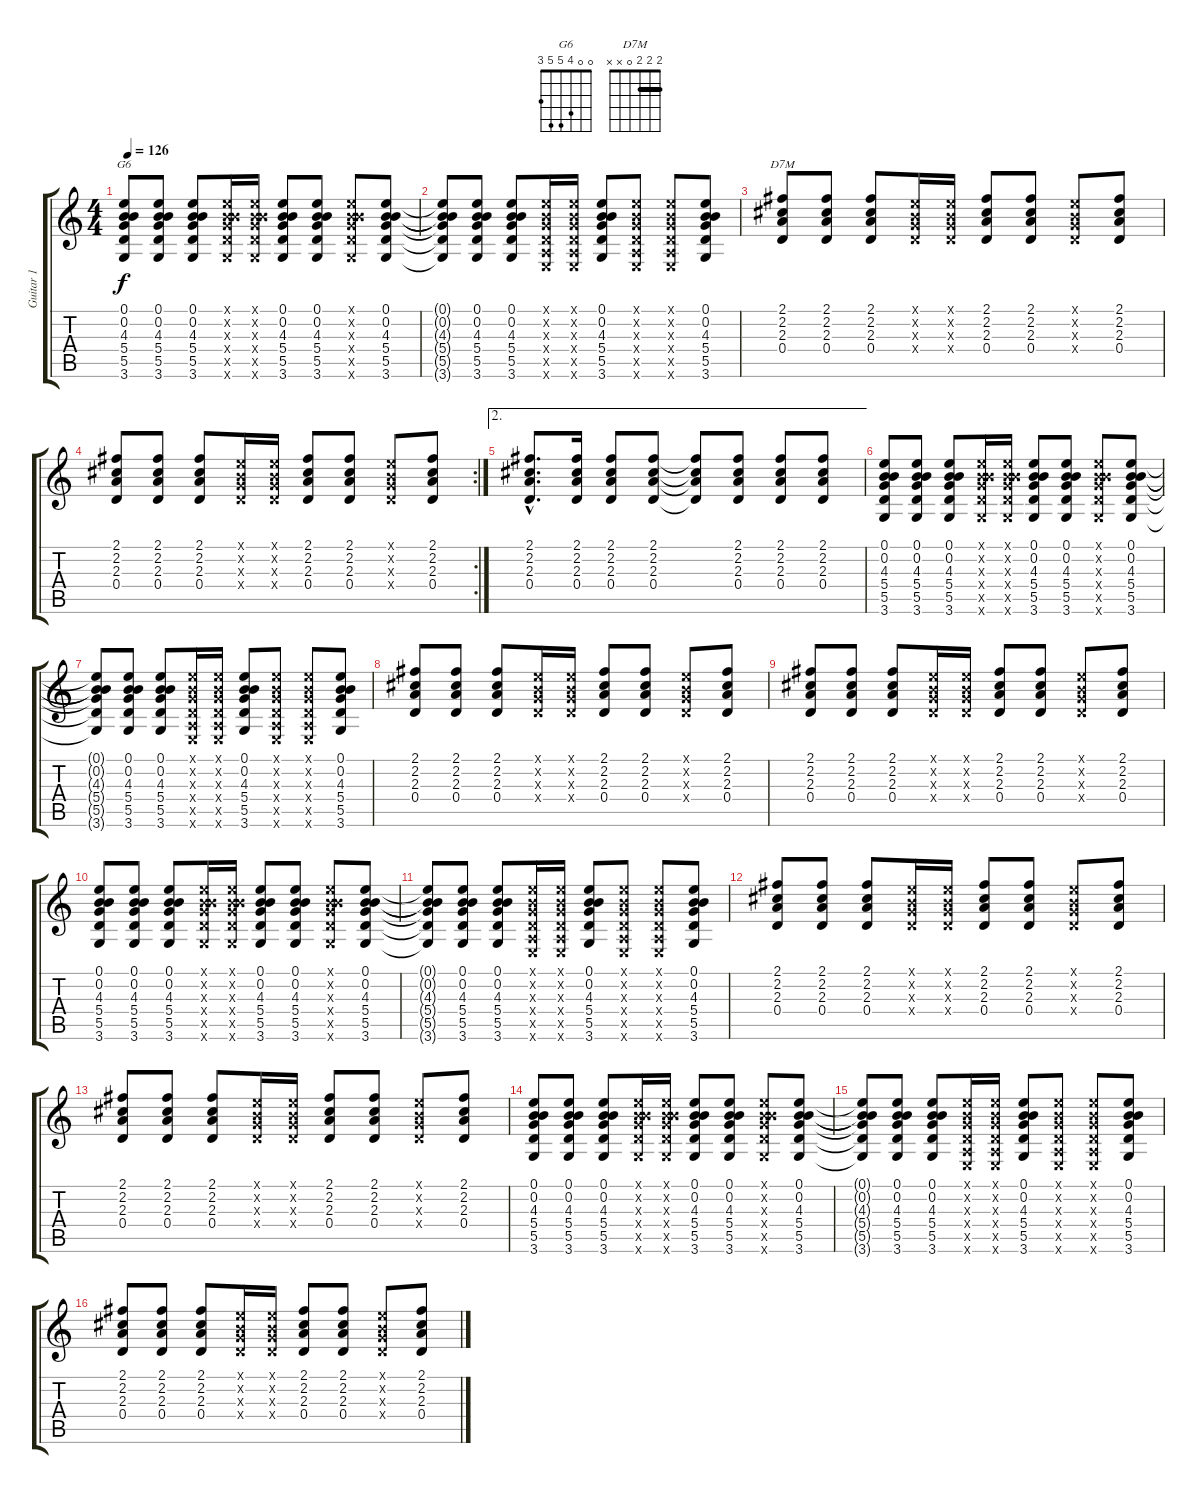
\track ("Guitar 1" "Guitar 1") {instrument acousticguitarsteel}
\staff {score tabs}
\tuning (E4 B3 G3 D3 A2 E2) {hide}
\chord ("G6" 0 0 4 5 5 3)
\chord ("D7M" 2 2 2 0 x x) {barre 2}
\ts (4 4)
\tempo 126
\clef g2
\ks c
(0.1 0.2 4.3 5.4 5.5 3.6).8{ch "G6" dy f} (0.1 0.2 4.3 5.4 5.5 3.6).8 (0.1 0.2 4.3 5.4 5.5 3.6).8 (0.1{x} 0.2{x} 4.3{x} 5.4{x} 5.5{x} 3.6{x}).16 (0.1{x} 0.2{x} 4.3{x} 5.4{x} 5.5{x} 3.6{x}).16 (0.1 0.2 4.3 5.4 5.5 3.6).8 (0.1 0.2 4.3 5.4 5.5 3.6).8 (0.1{x} 0.2{x} 4.3{x} 5.4{x} 5.5{x} 3.6{x}).8 (0.1 0.2 4.3 5.4 5.5 3.6).8 |
(0.1{t} 0.2{t} 4.3{t} 5.4{t} 5.5{t} 3.6{t}).8 (0.1 0.2 4.3 5.4 5.5 3.6).8 (0.1 0.2 4.3 5.4 5.5 3.6).8 (0.1{x} 0.2{x} 0.3{x} 0.4{x} 0.5{x} 0.6{x}).16 (0.1{x} 0.2{x} 0.3{x} 0.4{x} 0.5{x} 0.6{x}).16 (0.1 0.2 4.3 5.4 5.5 3.6).8 (0.1{x} 0.2{x} 0.3{x} 0.4{x} 0.5{x} 0.6{x}).8 (0.1{x} 0.2{x} 0.3{x} 0.4{x} 0.5{x} 0.6{x}).8 (0.1 0.2 4.3 5.4 5.5 3.6).8 |
(2.1 2.2 2.3 0.4).8{ch "D7M"} (2.1 2.2 2.3 0.4).8 (2.1 2.2 2.3 0.4).8 (0.1{x} 0.2{x} 0.3{x} 0.4{x}).16 (0.1{x} 0.2{x} 0.3{x} 0.4{x}).16 (2.1 2.2 2.3 0.4).8 (2.1 2.2 2.3 0.4).8 (0.1{x} 0.2{x} 0.3{x} 0.4{x}).8 (2.1 2.2 2.3 0.4).8 |
\rc 2
(2.1 2.2 2.3 0.4).8 (2.1 2.2 2.3 0.4).8 (2.1 2.2 2.3 0.4).8 (0.1{x} 0.2{x} 0.3{x} 0.4{x}).16 (0.1{x} 0.2{x} 0.3{x} 0.4{x}).16 (2.1 2.2 2.3 0.4).8 (2.1 2.2 2.3 0.4).8 (0.1{x} 0.2{x} 0.3{x} 0.4{x}).8 (2.1 2.2 2.3 0.4).8 |
\ae 2
(2.1{hac} 2.2{hac} 2.3{hac} 0.4{hac}).8{d} (2.1 2.2 2.3 0.4).16 (2.1 2.2 2.3 0.4).8 (2.1 2.2 2.3 0.4).8 (2.1{t} 2.2{t} 2.3{t} 0.4{t}).8 (2.1 2.2 2.3 0.4).8 (2.1 2.2 2.3 0.4).8 (2.1 2.2 2.3 0.4).8 |
(0.1 0.2 4.3 5.4 5.5 3.6).8 (0.1 0.2 4.3 5.4 5.5 3.6).8 (0.1 0.2 4.3 5.4 5.5 3.6).8 (0.1{x} 0.2{x} 4.3{x} 5.4{x} 5.5{x} 3.6{x}).16 (0.1{x} 0.2{x} 4.3{x} 5.4{x} 5.5{x} 3.6{x}).16 (0.1 0.2 4.3 5.4 5.5 3.6).8 (0.1 0.2 4.3 5.4 5.5 3.6).8 (0.1{x} 0.2{x} 4.3{x} 5.4{x} 5.5{x} 3.6{x}).8 (0.1 0.2 4.3 5.4 5.5 3.6).8 |
(0.1{t} 0.2{t} 4.3{t} 5.4{t} 5.5{t} 3.6{t}).8 (0.1 0.2 4.3 5.4 5.5 3.6).8 (0.1 0.2 4.3 5.4 5.5 3.6).8 (0.1{x} 0.2{x} 0.3{x} 0.4{x} 0.5{x} 0.6{x}).16 (0.1{x} 0.2{x} 0.3{x} 0.4{x} 0.5{x} 0.6{x}).16 (0.1 0.2 4.3 5.4 5.5 3.6).8 (0.1{x} 0.2{x} 0.3{x} 0.4{x} 0.5{x} 0.6{x}).8 (0.1{x} 0.2{x} 0.3{x} 0.4{x} 0.5{x} 0.6{x}).8 (0.1 0.2 4.3 5.4 5.5 3.6).8 |
(2.1 2.2 2.3 0.4).8 (2.1 2.2 2.3 0.4).8 (2.1 2.2 2.3 0.4).8 (0.1{x} 0.2{x} 0.3{x} 0.4{x}).16 (0.1{x} 0.2{x} 0.3{x} 0.4{x}).16 (2.1 2.2 2.3 0.4).8 (2.1 2.2 2.3 0.4).8 (0.1{x} 0.2{x} 0.3{x} 0.4{x}).8 (2.1 2.2 2.3 0.4).8 |
(2.1 2.2 2.3 0.4).8 (2.1 2.2 2.3 0.4).8 (2.1 2.2 2.3 0.4).8 (0.1{x} 0.2{x} 0.3{x} 0.4{x}).16 (0.1{x} 0.2{x} 0.3{x} 0.4{x}).16 (2.1 2.2 2.3 0.4).8 (2.1 2.2 2.3 0.4).8 (0.1{x} 0.2{x} 0.3{x} 0.4{x}).8 (2.1 2.2 2.3 0.4).8 |
(0.1 0.2 4.3 5.4 5.5 3.6).8 (0.1 0.2 4.3 5.4 5.5 3.6).8 (0.1 0.2 4.3 5.4 5.5 3.6).8 (0.1{x} 0.2{x} 4.3{x} 5.4{x} 5.5{x} 3.6{x}).16 (0.1{x} 0.2{x} 4.3{x} 5.4{x} 5.5{x} 3.6{x}).16 (0.1 0.2 4.3 5.4 5.5 3.6).8 (0.1 0.2 4.3 5.4 5.5 3.6).8 (0.1{x} 0.2{x} 4.3{x} 5.4{x} 5.5{x} 3.6{x}).8 (0.1 0.2 4.3 5.4 5.5 3.6).8 |
(0.1{t} 0.2{t} 4.3{t} 5.4{t} 5.5{t} 3.6{t}).8 (0.1 0.2 4.3 5.4 5.5 3.6).8 (0.1 0.2 4.3 5.4 5.5 3.6).8 (0.1{x} 0.2{x} 0.3{x} 0.4{x} 0.5{x} 0.6{x}).16 (0.1{x} 0.2{x} 0.3{x} 0.4{x} 0.5{x} 0.6{x}).16 (0.1 0.2 4.3 5.4 5.5 3.6).8 (0.1{x} 0.2{x} 0.3{x} 0.4{x} 0.5{x} 0.6{x}).8 (0.1{x} 0.2{x} 0.3{x} 0.4{x} 0.5{x} 0.6{x}).8 (0.1 0.2 4.3 5.4 5.5 3.6).8 |
(2.1 2.2 2.3 0.4).8 (2.1 2.2 2.3 0.4).8 (2.1 2.2 2.3 0.4).8 (0.1{x} 0.2{x} 0.3{x} 0.4{x}).16 (0.1{x} 0.2{x} 0.3{x} 0.4{x}).16 (2.1 2.2 2.3 0.4).8 (2.1 2.2 2.3 0.4).8 (0.1{x} 0.2{x} 0.3{x} 0.4{x}).8 (2.1 2.2 2.3 0.4).8 |
(2.1 2.2 2.3 0.4).8 (2.1 2.2 2.3 0.4).8 (2.1 2.2 2.3 0.4).8 (0.1{x} 0.2{x} 0.3{x} 0.4{x}).16 (0.1{x} 0.2{x} 0.3{x} 0.4{x}).16 (2.1 2.2 2.3 0.4).8 (2.1 2.2 2.3 0.4).8 (0.1{x} 0.2{x} 0.3{x} 0.4{x}).8 (2.1 2.2 2.3 0.4).8 |
(0.1 0.2 4.3 5.4 5.5 3.6).8 (0.1 0.2 4.3 5.4 5.5 3.6).8 (0.1 0.2 4.3 5.4 5.5 3.6).8 (0.1{x} 0.2{x} 4.3{x} 5.4{x} 5.5{x} 3.6{x}).16 (0.1{x} 0.2{x} 4.3{x} 5.4{x} 5.5{x} 3.6{x}).16 (0.1 0.2 4.3 5.4 5.5 3.6).8 (0.1 0.2 4.3 5.4 5.5 3.6).8 (0.1{x} 0.2{x} 4.3{x} 5.4{x} 5.5{x} 3.6{x}).8 (0.1 0.2 4.3 5.4 5.5 3.6).8 |
(0.1{t} 0.2{t} 4.3{t} 5.4{t} 5.5{t} 3.6{t}).8 (0.1 0.2 4.3 5.4 5.5 3.6).8 (0.1 0.2 4.3 5.4 5.5 3.6).8 (0.1{x} 0.2{x} 0.3{x} 0.4{x} 0.5{x} 0.6{x}).16 (0.1{x} 0.2{x} 0.3{x} 0.4{x} 0.5{x} 0.6{x}).16 (0.1 0.2 4.3 5.4 5.5 3.6).8 (0.1{x} 0.2{x} 0.3{x} 0.4{x} 0.5{x} 0.6{x}).8 (0.1{x} 0.2{x} 0.3{x} 0.4{x} 0.5{x} 0.6{x}).8 (0.1 0.2 4.3 5.4 5.5 3.6).8 |
(2.1 2.2 2.3 0.4).8{volume 0} (2.1 2.2 2.3 0.4).8 (2.1 2.2 2.3 0.4).8 (0.1{x} 0.2{x} 0.3{x} 0.4{x}).16 (0.1{x} 0.2{x} 0.3{x} 0.4{x}).16 (2.1 2.2 2.3 0.4).8 (2.1 2.2 2.3 0.4).8 (0.1{x} 0.2{x} 0.3{x} 0.4{x}).8 (2.1 2.2 2.3 0.4).8
